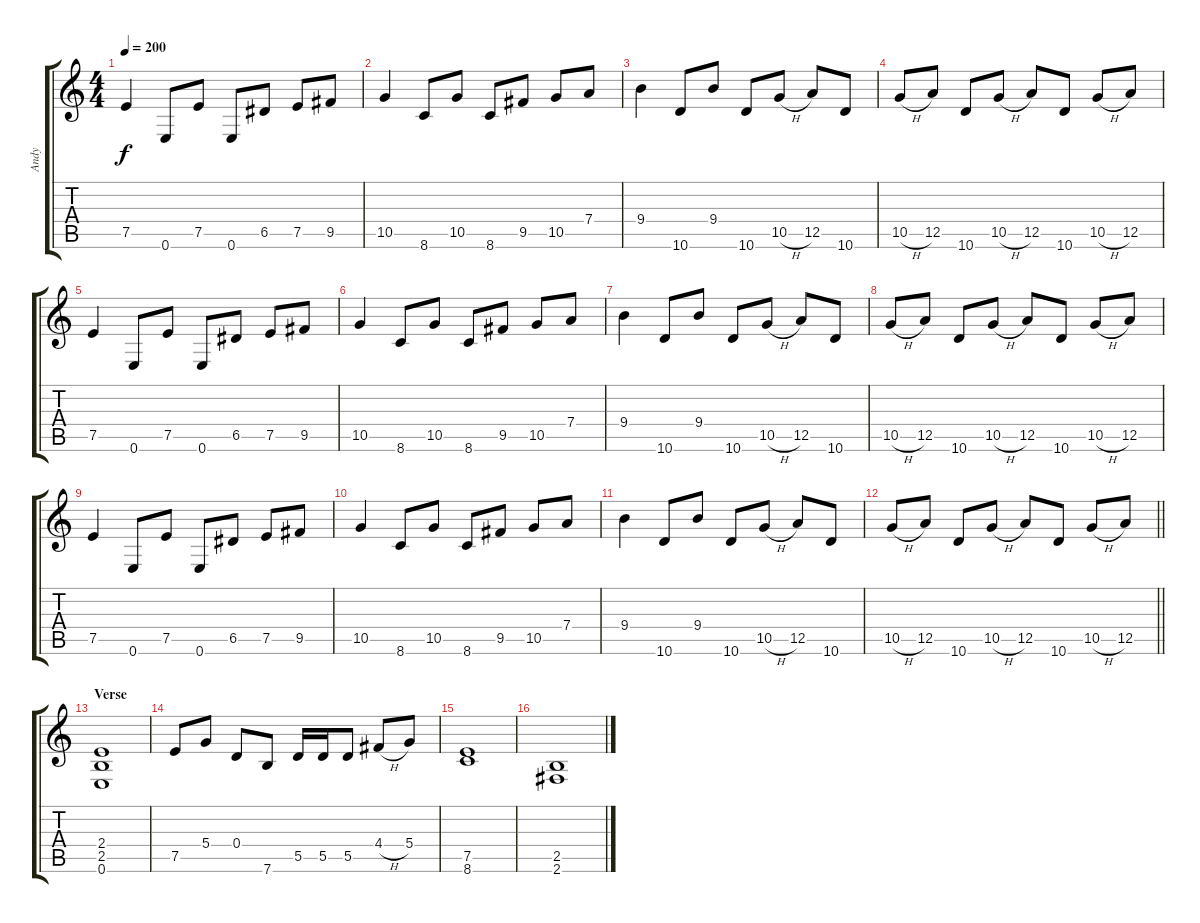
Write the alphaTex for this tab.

\track ("Andy" "Andy") {instrument distortionguitar}
\staff {score tabs}
\tuning (E4 B3 G3 D3 A2 E2) {hide}
\ts (4 4)
\tempo 200
\clef g2
\ks c
7.5.4{dy f} 0.6.8 7.5.8 0.6.8 6.5.8 7.5.8 9.5.8 |
10.5.4 8.6.8 10.5.8 8.6.8 9.5.8 10.5.8 7.4.8 |
9.4.4 10.6.8 9.4.8 10.6.8 10.5{h}.8 12.5.8 10.6.8 |
10.5{h}.8 12.5.8 10.6.8 10.5{h}.8 12.5.8 10.6.8 10.5{h}.8 12.5.8 |
7.5.4{volume 13} 0.6.8 7.5.8 0.6.8 6.5.8 7.5.8 9.5.8 |
10.5.4 8.6.8 10.5.8 8.6.8 9.5.8 10.5.8 7.4.8 |
9.4.4 10.6.8 9.4.8 10.6.8 10.5{h}.8 12.5.8 10.6.8 |
10.5{h}.8 12.5.8 10.6.8 10.5{h}.8 12.5.8 10.6.8 10.5{h}.8 12.5.8 |
7.5.4 0.6.8 7.5.8 0.6.8 6.5.8 7.5.8 9.5.8 |
10.5.4 8.6.8 10.5.8 8.6.8 9.5.8 10.5.8 7.4.8 |
9.4.4 10.6.8 9.4.8 10.6.8 10.5{h}.8 12.5.8 10.6.8 |
\barLineRight lightlight
10.5{h}.8 12.5.8 10.6.8 10.5{h}.8 12.5.8 10.6.8 10.5{h}.8 12.5.8 |
\section ("" "Verse")
(2.4 2.5 0.6).1 |
7.5.8 5.4.8 0.4.8 7.6.8 5.5.16 5.5.16 5.5.8 4.4{h}.8 5.4.8 |
(7.5 8.6).1 |
(2.5 2.6).1
